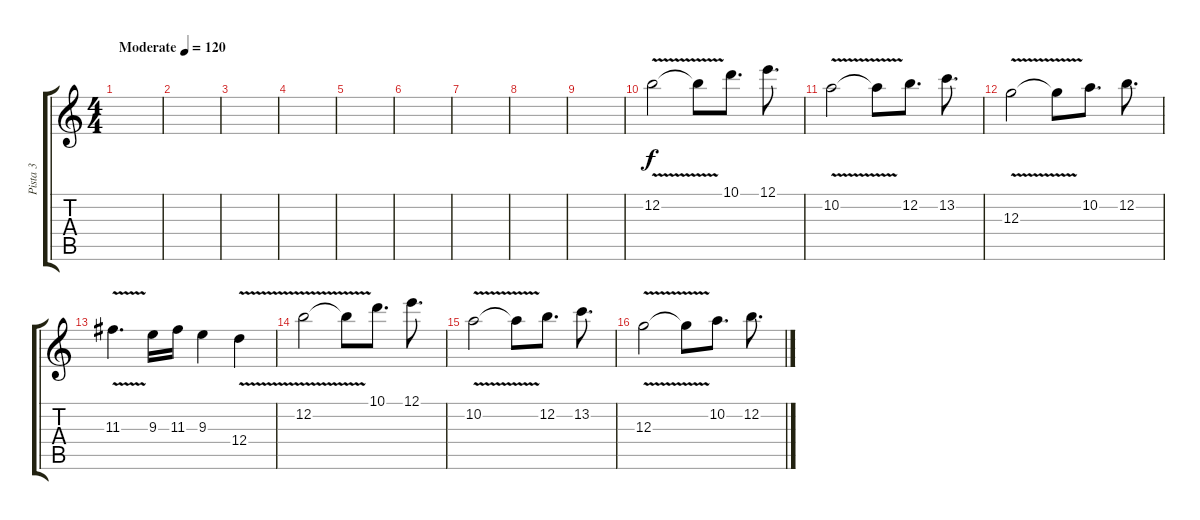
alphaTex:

\track ("Pista 3" "Pista 3") {instrument overdrivenguitar}
\staff {score tabs}
\tuning (E4 B3 G3 D3 A2 E2) {hide}
\ts (4 4)
\tempo (120 "Moderate")
\clef g2
\ks c
|
|
|
|
|
|
|
|
|
12.2{v}.2 12.2{t}.8 10.1.8{d} 12.1.8{d} |
10.2{v}.2 10.2{t}.8 12.2.8{d} 13.2.8{d} |
12.3{v}.2 12.3{t}.8 10.2.8{d} 12.2.8{d} |
11.3{v}.4{d} 9.3.16 11.3.16 9.3.4 12.4{v}.4 |
12.2{v}.2 12.2{t}.8 10.1.8{d} 12.1.8{d} |
10.2{v}.2 10.2{t}.8 12.2.8{d} 13.2.8{d} |
12.3{v}.2 12.3{t}.8 10.2.8{d} 12.2.8{d}
